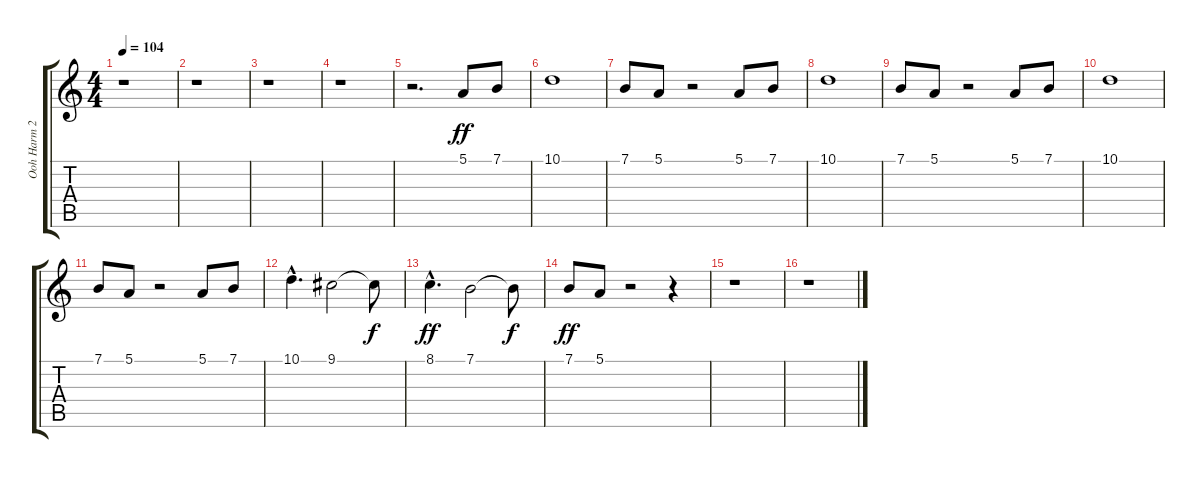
\track ("Ooh Harm 2" "Ooh Harm 2") {instrument voiceoohs}
\staff {score tabs}
\tuning (E4 B3 G3 D3 A2 E2) {hide}
\ts (4 4)
\tempo 104
\clef g2
\ks c
r.1{dy ff} |
r.1 |
r.1 |
r.1 |
r.2{d} 5.1.8 7.1.8 |
10.1.1 |
7.1.8 5.1.8 r.2 5.1.8 7.1.8 |
10.1.1 |
7.1.8 5.1.8 r.2 5.1.8 7.1.8 |
10.1.1 |
7.1.8 5.1.8 r.2 5.1.8 7.1.8 |
10.1{hac}.4{d} 9.1.2 9.1{t}.8{dy f} |
8.1{hac}.4{d dy ff} 7.1.2 7.1{t}.8{dy f} |
7.1.8{dy ff} 5.1.8 r.2 r.4 |
r.1 |
r.1
